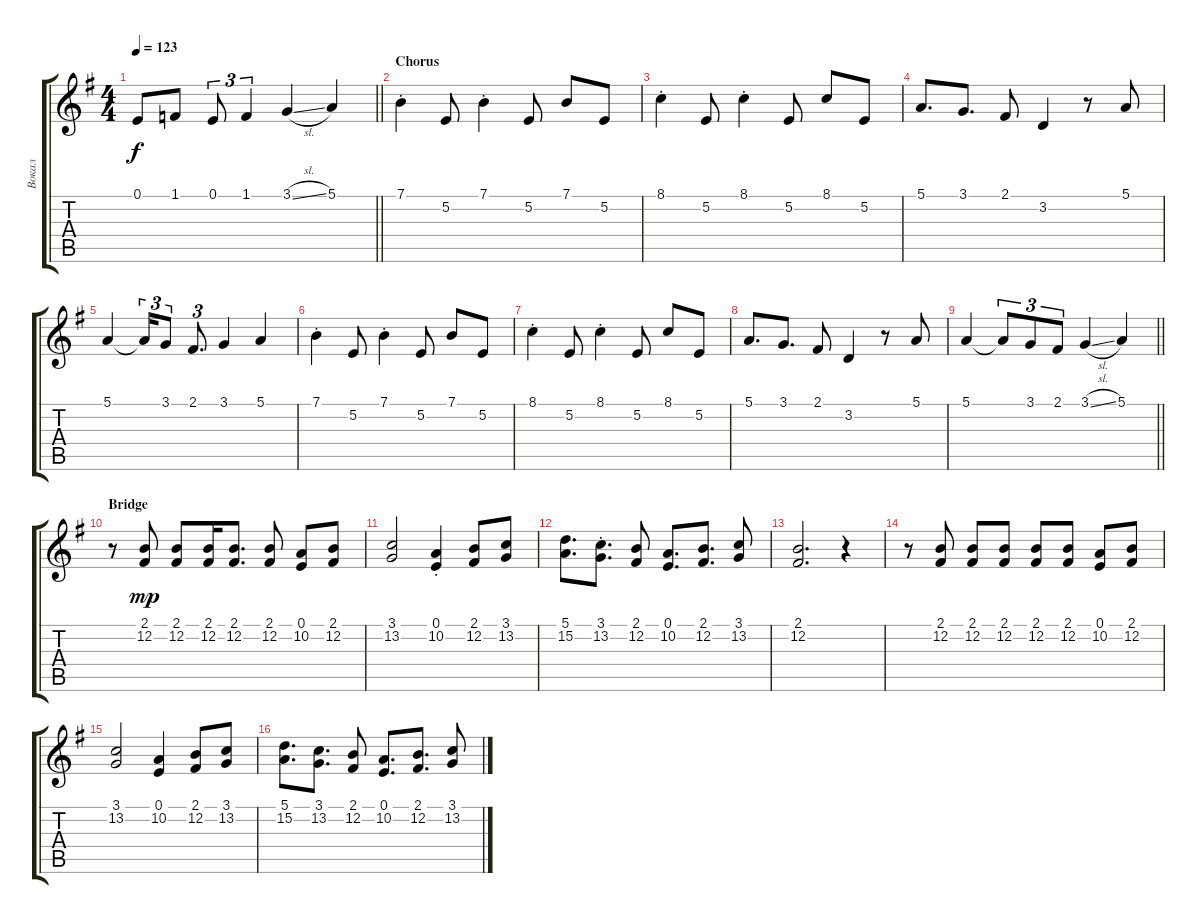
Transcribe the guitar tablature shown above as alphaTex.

\track ("Вокал" "Вокал") {instrument trumpet}
\staff {score tabs}
\tuning (E4 B3 G3 D3 A2 E2) {hide}
\ts (4 4)
\tempo 123
\clef g2
\barLineRight lightlight
\ks eminor
0.1.8{dy f} 1.1.8 0.1.8{tu (3 2)} 1.1.4{tu (3 2)} 3.1{sl}.4 5.1.4 |
\section ("" "Chorus")
7.1{st}.4 5.2.8 7.1{st}.4 5.2.8 7.1.8 5.2.8 |
8.1{st}.4 5.2.8 8.1{st}.4 5.2.8 8.1.8 5.2.8 |
5.1.8{d} 3.1.8{d} 2.1.8 3.2.4 r.8 5.1.8 |
5.1.4 5.1{t}.16{tu (3 2)} 3.1.8{tu (3 2)} 2.1.8{d tu (3 2)} 3.1.4 5.1.4 |
7.1{st}.4 5.2.8 7.1{st}.4 5.2.8 7.1.8 5.2.8 |
8.1{st}.4 5.2.8 8.1{st}.4 5.2.8 8.1.8 5.2.8 |
5.1.8{d} 3.1.8{d} 2.1.8 3.2.4 r.8 5.1.8 |
\barLineRight lightlight
5.1.4 5.1{t}.8{tu (3 2)} 3.1.8{tu (3 2)} 2.1.8{tu (3 2)} 3.1{sl}.4 5.1.4 |
\section ("" "Bridge")
r.8 (2.1 12.2).8{dy mp} (2.1 12.2).8 (2.1 12.2).16 (2.1 12.2).8{d} (2.1 12.2).8 (0.1 10.2).8 (2.1 12.2).8 |
(3.1 13.2).2 (0.1{st} 10.2{st}).4 (2.1 12.2).8 (3.1 13.2).8 |
(5.1 15.2).8{d} (3.1{st} 13.2{st}).8{d} (2.1 12.2).8 (0.1 10.2).8{d} (2.1 12.2).8{d} (3.1 13.2).8 |
(2.1 12.2).2{d} r.4 |
r.8 (2.1 12.2).8 (2.1 12.2).8 (2.1 12.2).8 (2.1 12.2).8 (2.1 12.2).8 (0.1 10.2).8 (2.1 12.2).8 |
(3.1 13.2).2 (0.1 10.2).4 (2.1 12.2).8 (3.1 13.2).8 |
(5.1 15.2).8{d} (3.1 13.2).8{d} (2.1 12.2).8 (0.1 10.2).8{d} (2.1 12.2).8{d} (3.1 13.2).8
